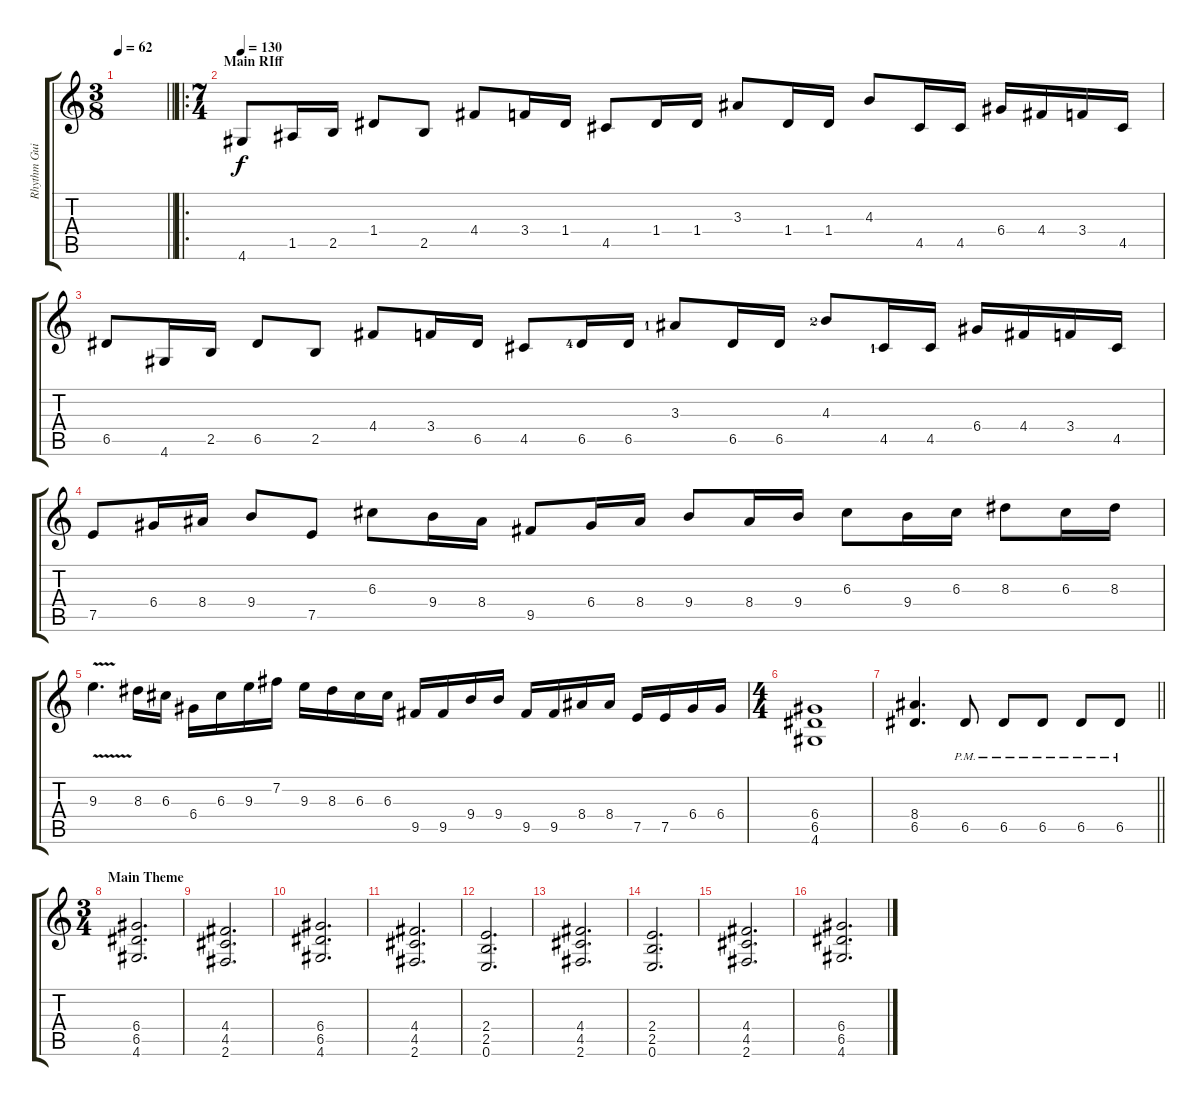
\track ("Rhythm Guitar" "Rhythm Gui") {instrument distortionguitar}
\staff {score tabs}
\tuning (E4 B3 G3 D3 A2 E2) {hide}
\ts (3 8)
\tempo 62
\clef g2
\barLineRight lightlight
\ks c
|
\ro
\ts (7 4)
\section ("" "Main RIff")
\tempo 130
4.6.8 1.5.16 2.5.16 1.4.8 2.5.8 4.4.8 3.4.16 1.4.16 4.5.8 1.4.16 1.4.16 3.3.8 1.4.16 1.4.16 4.3.8 4.5.16 4.5.16 6.4.16 4.4.16 3.4.16 4.5.16 |
6.5.8 4.6.16 2.5.16 6.5.8 2.5.8 4.4.8 3.4.16 6.5.16 4.5.8 6.5{lf 5}.16 6.5.16 3.3{lf 2}.8 6.5.16 6.5.16 4.3{lf 3}.8 4.5{lf 2}.16 4.5.16 6.4.16 4.4.16 3.4.16 4.5.16 |
7.5.8 6.4.16 8.4.16 9.4.8 7.5.8 6.3.8 9.4.16 8.4.16 9.5.8 6.4.16 8.4.16 9.4.8 8.4.16 9.4.16 6.3.8 9.4.16 6.3.16 8.3.8 6.3.16 8.3.16 |
9.3{v}.4{d} 8.3.16 6.3.16 6.4.16 6.3.16 9.3.16 7.2.16 9.3.16 8.3.16 6.3.16 6.3.16 9.5.16 9.5.16 9.4.16 9.4.16 9.5.16 9.5.16 8.4.16 8.4.16 7.5.16 7.5.16 6.4.16 6.4.16 |
\ts (4 4)
(6.4 6.5 4.6).1 |
\barLineRight lightlight
(8.4 6.5).4{d} 6.5{pm}.8 6.5{pm}.8 6.5{pm}.8 6.5{pm}.8 6.5{pm}.8 |
\ts (3 4)
\section ("" "Main Theme")
(6.4 6.5 4.6).2{d} |
(4.4 4.5 2.6).2{d} |
(6.4 6.5 4.6).2{d} |
(4.4 4.5 2.6).2{d} |
(2.4 2.5 0.6).2{d} |
(4.4 4.5 2.6).2{d} |
(2.4 2.5 0.6).2{d} |
(4.4 4.5 2.6).2{d} |
(6.4 6.5 4.6).2{d}
